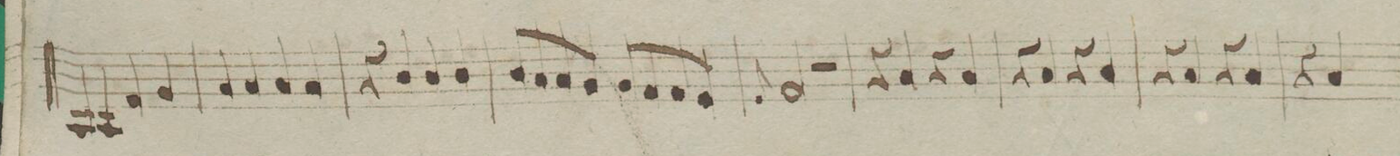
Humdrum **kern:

**kern	**dynam
*I"Violin 2do	*
*clefG2	*
*k[f#]	*
*met(c)	*
*M4/4	*
4A/	.
4A/	.
4f#/	.
4g/	.
=52	=52
4a/	.
4a/	.
4a/	.
4a/	.
=53	=53
4r	.
4b/	.
4b/	.
4b/	.
=54	=54
8b/L	.
8a/	.
8a/	.
8g/J	.
8g/L	.
8f#/	.
8f#/	.
8e/J	.
=55	=55
8qqe/	.
2f#/	.
2r	.
=56	=56
4r	.
4a/	.
4r	.
4a/	.
=57	=57
4r	.
4a/	.
4r	.
4a/	.
=58	=58
4r	.
4a/	.
4r	.
4a/	.
=59	=59
4r	.
4a/	.
*-	*-
